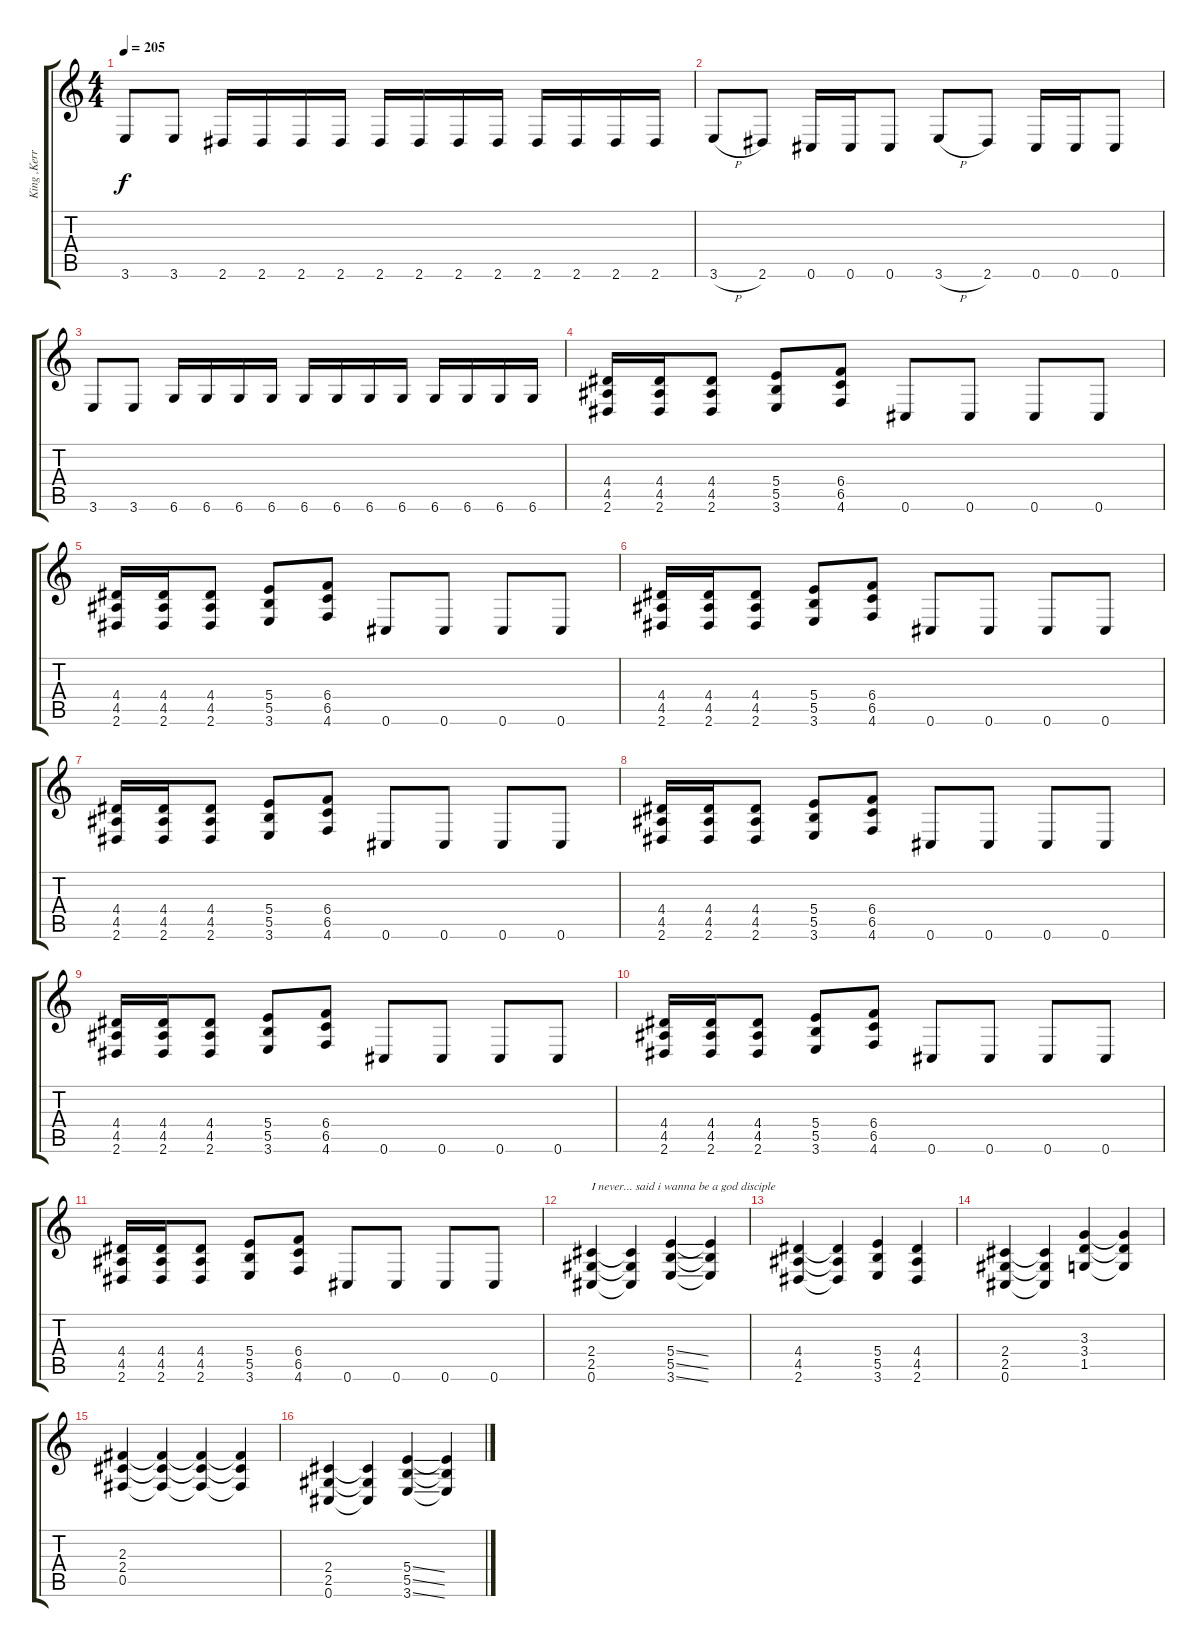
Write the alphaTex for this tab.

\track ("King ,Kerry" "King ,Kerr") {instrument distortionguitar}
\staff {score tabs}
\tuning (Db4 Ab3 E3 B2 Gb2 Db2) {hide}
\ts (4 4)
\tempo 205
\clef g2
\ks c
3.6.8{dy f} 3.6.8 2.6.16 2.6.16 2.6.16 2.6.16 2.6.16 2.6.16 2.6.16 2.6.16 2.6.16 2.6.16 2.6.16 2.6.16 |
3.6{h}.8 2.6.8 0.6.16 0.6.16 0.6.8 3.6{h}.8 2.6.8 0.6.16 0.6.16 0.6.8 |
3.6.8 3.6.8 6.6.16 6.6.16 6.6.16 6.6.16 6.6.16 6.6.16 6.6.16 6.6.16 6.6.16 6.6.16 6.6.16 6.6.16 |
(4.4 4.5 2.6).16 (4.4 4.5 2.6).16 (4.4 4.5 2.6).8 (5.4 5.5 3.6).8 (6.4 6.5 4.6).8 0.6.8 0.6.8 0.6.8 0.6.8 |
(4.4 4.5 2.6).16 (4.4 4.5 2.6).16 (4.4 4.5 2.6).8 (5.4 5.5 3.6).8 (6.4 6.5 4.6).8 0.6.8 0.6.8 0.6.8 0.6.8 |
(4.4 4.5 2.6).16 (4.4 4.5 2.6).16 (4.4 4.5 2.6).8 (5.4 5.5 3.6).8 (6.4 6.5 4.6).8 0.6.8 0.6.8 0.6.8 0.6.8 |
(4.4 4.5 2.6).16 (4.4 4.5 2.6).16 (4.4 4.5 2.6).8 (5.4 5.5 3.6).8 (6.4 6.5 4.6).8 0.6.8 0.6.8 0.6.8 0.6.8 |
(4.4 4.5 2.6).16 (4.4 4.5 2.6).16 (4.4 4.5 2.6).8 (5.4 5.5 3.6).8 (6.4 6.5 4.6).8 0.6.8 0.6.8 0.6.8 0.6.8 |
(4.4 4.5 2.6).16 (4.4 4.5 2.6).16 (4.4 4.5 2.6).8 (5.4 5.5 3.6).8 (6.4 6.5 4.6).8 0.6.8 0.6.8 0.6.8 0.6.8 |
(4.4 4.5 2.6).16 (4.4 4.5 2.6).16 (4.4 4.5 2.6).8 (5.4 5.5 3.6).8 (6.4 6.5 4.6).8 0.6.8 0.6.8 0.6.8 0.6.8 |
(4.4 4.5 2.6).16 (4.4 4.5 2.6).16 (4.4 4.5 2.6).8 (5.4 5.5 3.6).8 (6.4 6.5 4.6).8 0.6.8 0.6.8 0.6.8 0.6.8 |
(2.4 2.5 0.6).4{txt "I never... said i wanna be a god disciple"} (2.4{t} 2.5{t} 0.6{t}).4 (5.4{ss} 5.5{ss} 3.6{ss}).4 (5.4{t} 5.5{t} 3.6{t}).4 |
(4.4 4.5 2.6).4 (4.4{t} 4.5{t} 2.6{t}).4 (5.4 5.5 3.6).4 (4.4 4.5 2.6).4 |
(2.4 2.5 0.6).4 (2.4{t} 2.5{t} 0.6{t}).4 (3.3 3.4 1.5).4 (3.3{t} 3.4{t} 1.5{t}).4 |
(2.3 2.4 0.5).4 (2.3{t} 2.4{t} 0.5{t}).4 (2.3{t} 2.4{t} 0.5{t}).4 (2.3{t} 2.4{t} 0.5{t}).4 |
(2.4 2.5 0.6).4 (2.4{t} 2.5{t} 0.6{t}).4 (5.4{ss} 5.5{ss} 3.6{ss}).4 (5.4{t} 5.5{t} 3.6{t}).4
